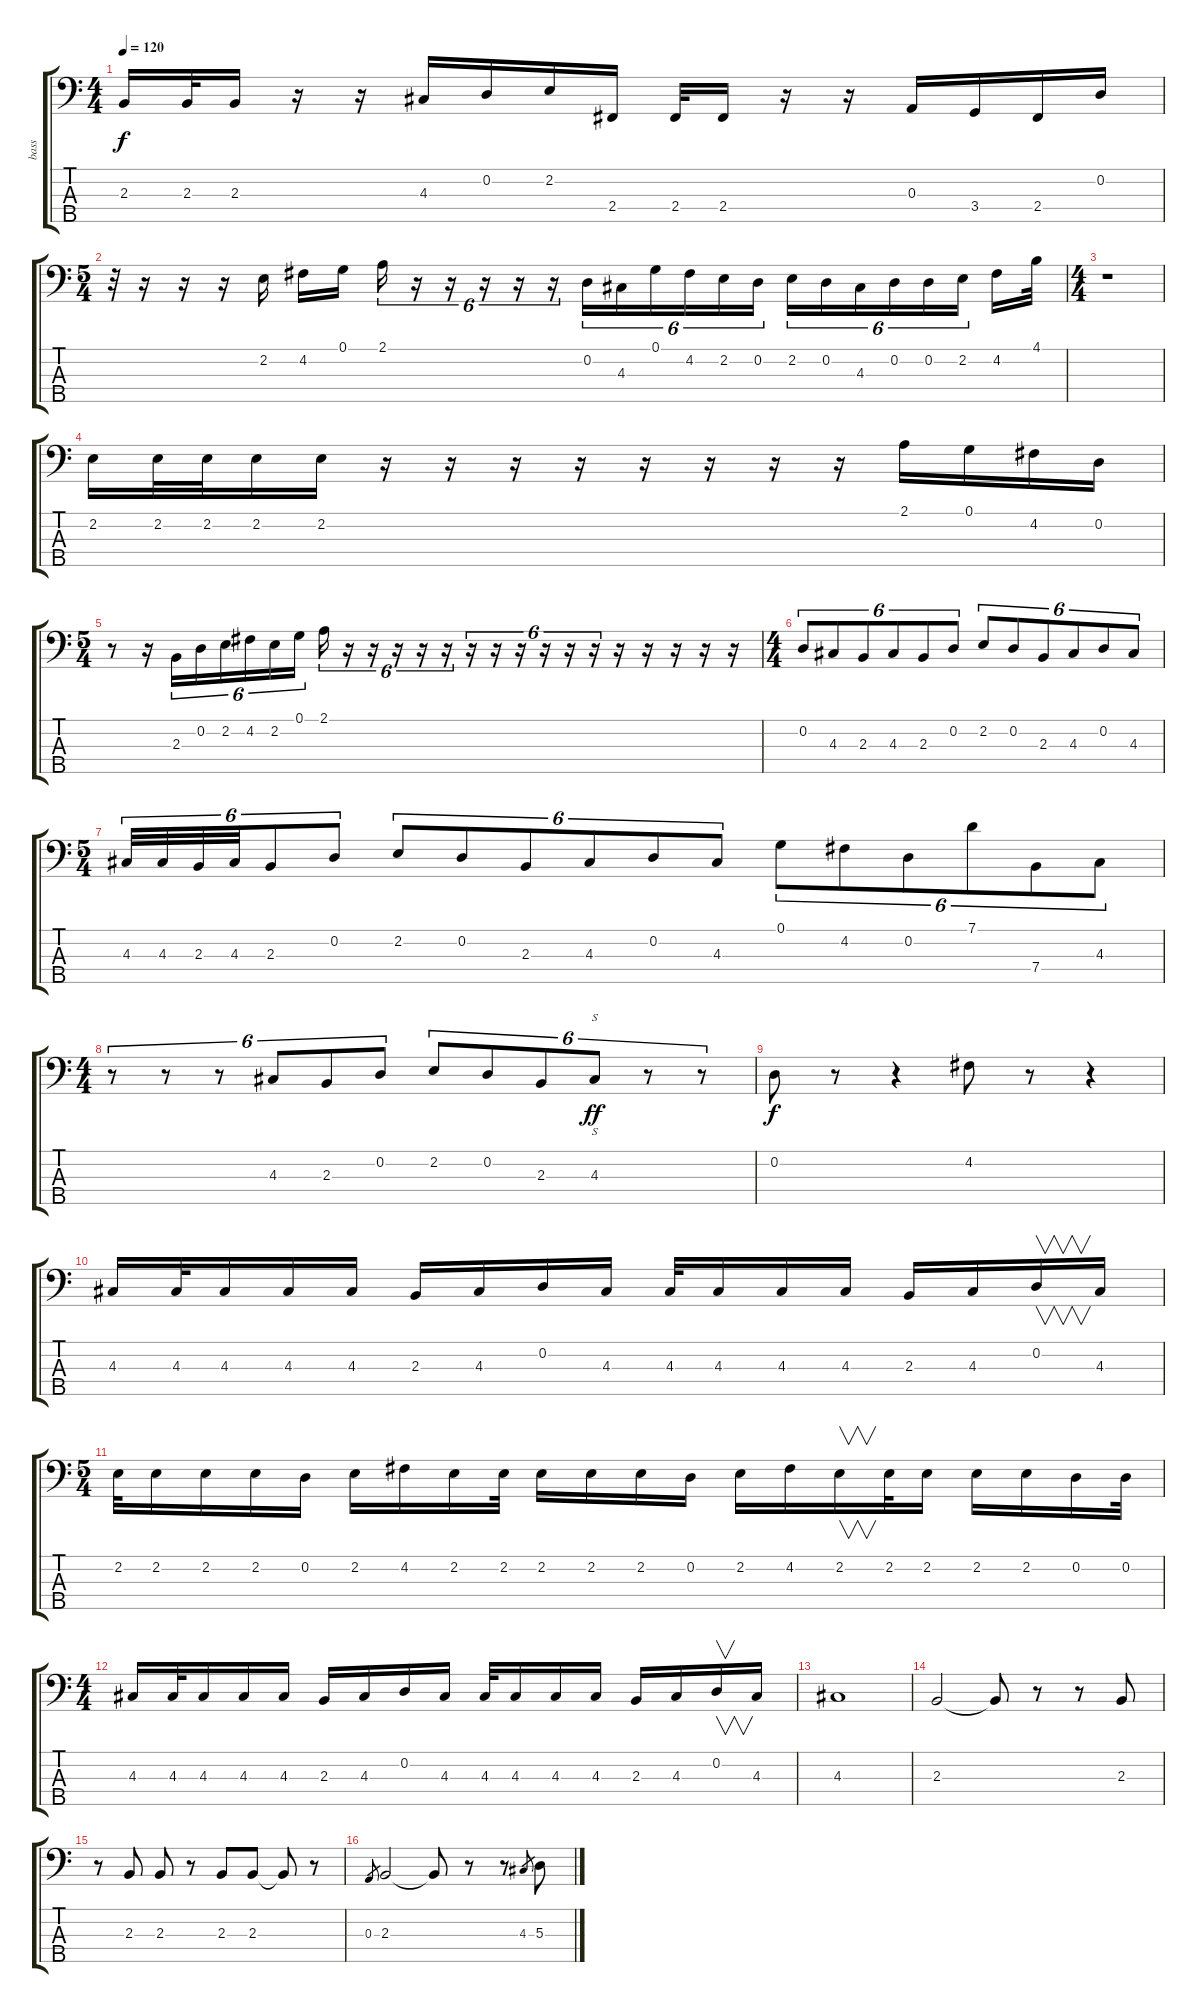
\track ("bass" "bass") {instrument electricbassfinger}
\staff {score tabs}
\tuning (G2 D2 A1 E1 B0) {hide}
\ts (4 4)
\tempo 120
\clef f4
\ks c
2.3.16{dy f instrument electricbassfinger} 2.3.32 2.3.16 r.16 r.16 4.3.16 0.2.16 2.2.16 2.4.16 2.4.32 2.4.16 r.16 r.16 0.3.16 3.4.16 2.4.16 0.2.16 |
\ts (5 4)
r.32 r.16 r.16 r.16 2.2.16 4.2.16 0.1.16 2.1.16{tu (6 4)} r.16{tu (6 4)} r.16{tu (6 4)} r.16{tu (6 4)} r.16{tu (6 4)} r.16{tu (6 4)} 0.2.16{tu (6 4)} 4.3.16{tu (6 4)} 0.1.16{tu (6 4)} 4.2.16{tu (6 4)} 2.2.16{tu (6 4)} 0.2.16{tu (6 4)} 2.2.16{tu (6 4)} 0.2.16{tu (6 4)} 4.3.16{tu (6 4)} 0.2.16{tu (6 4)} 0.2.16{tu (6 4)} 2.2.16{tu (6 4)} 4.2.16 4.1.32 |
\ts (4 4)
r.1 |
2.2.16 2.2.32 2.2.32 2.2.16 2.2.16 r.16 r.16 r.16 r.16 r.16 r.16 r.16 r.16 2.1.16 0.1.16 4.2.16 0.2.16 |
\ts (5 4)
r.8 r.16 2.3.16{tu (6 4)} 0.2.16{tu (6 4)} 2.2.16{tu (6 4)} 4.2.16{tu (6 4)} 2.2.16{tu (6 4)} 0.1.16{tu (6 4)} 2.1.16{tu (6 4)} r.16{tu (6 4)} r.16{tu (6 4)} r.16{tu (6 4)} r.16{tu (6 4)} r.16{tu (6 4)} r.16{tu (6 4)} r.16{tu (6 4)} r.16{tu (6 4)} r.16{tu (6 4)} r.16{tu (6 4)} r.16{tu (6 4)} r.16 r.16 r.16 r.16 r.16 |
\ts (4 4)
0.2.8{tu (6 4)} 4.3.8{tu (6 4)} 2.3.8{tu (6 4)} 4.3.8{tu (6 4)} 2.3.8{tu (6 4)} 0.2.8{tu (6 4)} 2.2.8{tu (6 4)} 0.2.8{tu (6 4)} 2.3.8{tu (6 4)} 4.3.8{tu (6 4)} 0.2.8{tu (6 4)} 4.3.8{tu (6 4)} |
\ts (5 4)
4.3.32{tu (6 4)} 4.3.32{tu (6 4)} 2.3.32{tu (6 4)} 4.3.32{tu (6 4)} 2.3.8{tu (6 4)} 0.2.8{tu (6 4)} 2.2.8{tu (6 4)} 0.2.8{tu (6 4)} 2.3.8{tu (6 4)} 4.3.8{tu (6 4)} 0.2.8{tu (6 4)} 4.3.8{tu (6 4)} 0.1.8{tu (6 4)} 4.2.8{tu (6 4)} 0.2.8{tu (6 4)} 7.1.8{tu (6 4)} 7.4.8{tu (6 4)} 4.3.8{tu (6 4)} |
\ts (4 4)
r.8{tu (6 4)} r.8{tu (6 4)} r.8{tu (6 4)} 4.3.8{tu (6 4)} 2.3.8{tu (6 4)} 0.2.8{tu (6 4)} 2.2.8{tu (6 4)} 0.2.8{tu (6 4)} 2.3.8{tu (6 4)} 4.3.8{s tu (6 4) dy ff} r.8{tu (6 4)} r.8{tu (6 4)} |
0.2.8{dy f} r.8 r.4 4.2.8 r.8 r.4 |
4.3.16 4.3.32 4.3.16 4.3.16 4.3.16 2.3.16 4.3.16 0.2.16 4.3.16 4.3.32 4.3.16 4.3.16 4.3.16 2.3.16 4.3.16 0.2.16{v} 4.3.16 |
\ts (5 4)
2.2.32 2.2.16 2.2.16 2.2.16 0.2.16 2.2.16 4.2.16 2.2.16 2.2.32 2.2.16 2.2.16 2.2.16 0.2.16 2.2.16 4.2.16 2.2.16{v} 2.2.32 2.2.16 2.2.16 2.2.16 0.2.16 0.2.32 |
\ts (4 4)
4.3.16 4.3.32 4.3.16 4.3.16 4.3.16 2.3.16 4.3.16 0.2.16 4.3.16 4.3.32 4.3.16 4.3.16 4.3.16 2.3.16 4.3.16 0.2.16{v} 4.3.16 |
4.3.1 |
2.3.2 2.3{t}.8 r.8 r.8 2.3.8 |
r.8 2.3.8 2.3.8 r.8 2.3.8 2.3.8 2.3{t}.8 r.8 |
0.3.8{gr} 2.3.2 2.3{t}.8 r.8 r.8 4.3.8{gr} 5.3.8
